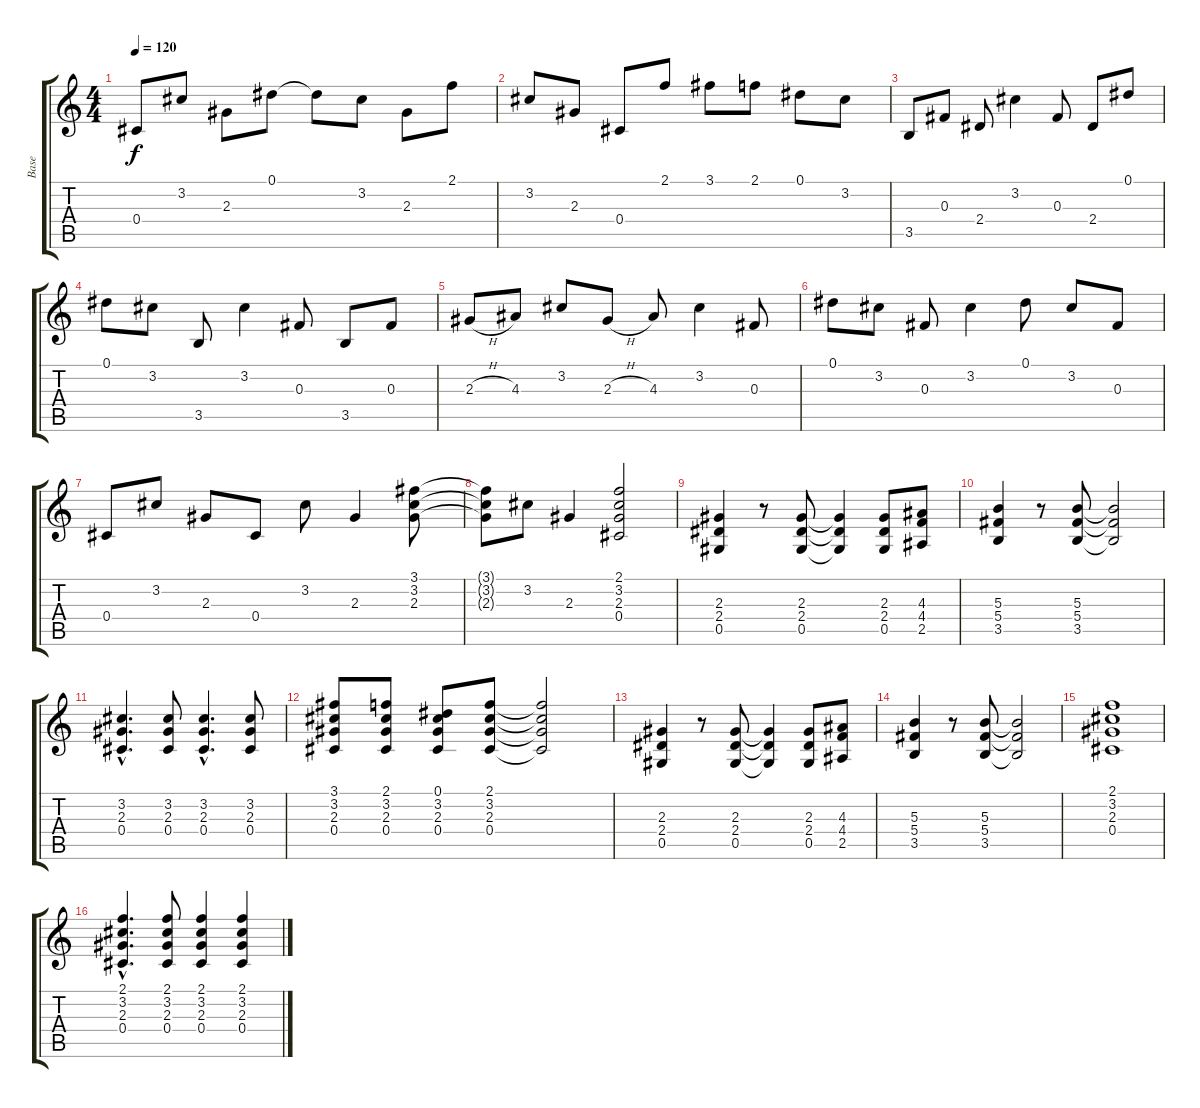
\track ("Base" "Base") {instrument electricguitarjazz}
\staff {score tabs}
\tuning (Eb4 Bb3 Gb3 Db3 Ab2 Eb2) {hide}
\ts (4 4)
\tempo 120
\clef g2
\ks c
0.4.8{dy f} 3.2.8 2.3.8 0.1.8 0.1{t}.8 3.2.8 2.3.8 2.1.8 |
3.2.8 2.3.8 0.4.8 2.1.8 3.1.8 2.1.8 0.1.8 3.2.8 |
3.5.8 0.3.8 2.4.8 3.2.4 0.3.8 2.4.8 0.1.8 |
0.1.8 3.2.8 3.5.8 3.2.4 0.3.8 3.5.8 0.3.8 |
2.3{h}.8 4.3.8 3.2.8 2.3{h}.8 4.3.8 3.2.4 0.3.8 |
0.1.8 3.2.8 0.3.8 3.2.4 0.1.8 3.2.8 0.3.8 |
0.4.8 3.2.8 2.3.8 0.4.8 3.2.8 2.3.4 (3.1 3.2 2.3).8 |
(3.1{t} 3.2{t} 2.3{t}).8 3.2.8 2.3.4 (2.1 3.2 2.3 0.4).2 |
(2.3 2.4 0.5).4 r.8 (2.3 2.4 0.5).8 (2.3{t} 2.4{t} 0.5{t}).4 (2.3 2.4 0.5).8 (4.3 4.4 2.5).8 |
(5.3 5.4 3.5).4 r.8 (5.3 5.4 3.5).8 (5.3{t} 5.4{t} 3.5{t}).2 |
(3.2{hac} 2.3{hac} 0.4{hac}).4{d} (3.2 2.3 0.4).8 (3.2{hac} 2.3{hac} 0.4{hac}).4{d} (3.2 2.3 0.4).8 |
(3.1 3.2 2.3 0.4).8 (2.1 3.2 2.3 0.4).8 (0.1 3.2 2.3 0.4).8 (2.1 3.2 2.3 0.4).8 (2.1{t} 3.2{t} 2.3{t} 0.4{t}).2 |
(2.3 2.4 0.5).4 r.8 (2.3 2.4 0.5).8 (2.3{t} 2.4{t} 0.5{t}).4 (2.3 2.4 0.5).8 (4.3 4.4 2.5).8 |
(5.3 5.4 3.5).4 r.8 (5.3 5.4 3.5).8 (5.3{t} 5.4{t} 3.5{t}).2 |
(2.1 3.2 2.3 0.4).1 |
(2.1{hac} 3.2{hac} 2.3{hac} 0.4{hac}).4{d} (2.1 3.2 2.3 0.4).8 (2.1 3.2 2.3 0.4).4 (2.1 3.2 2.3 0.4).4
